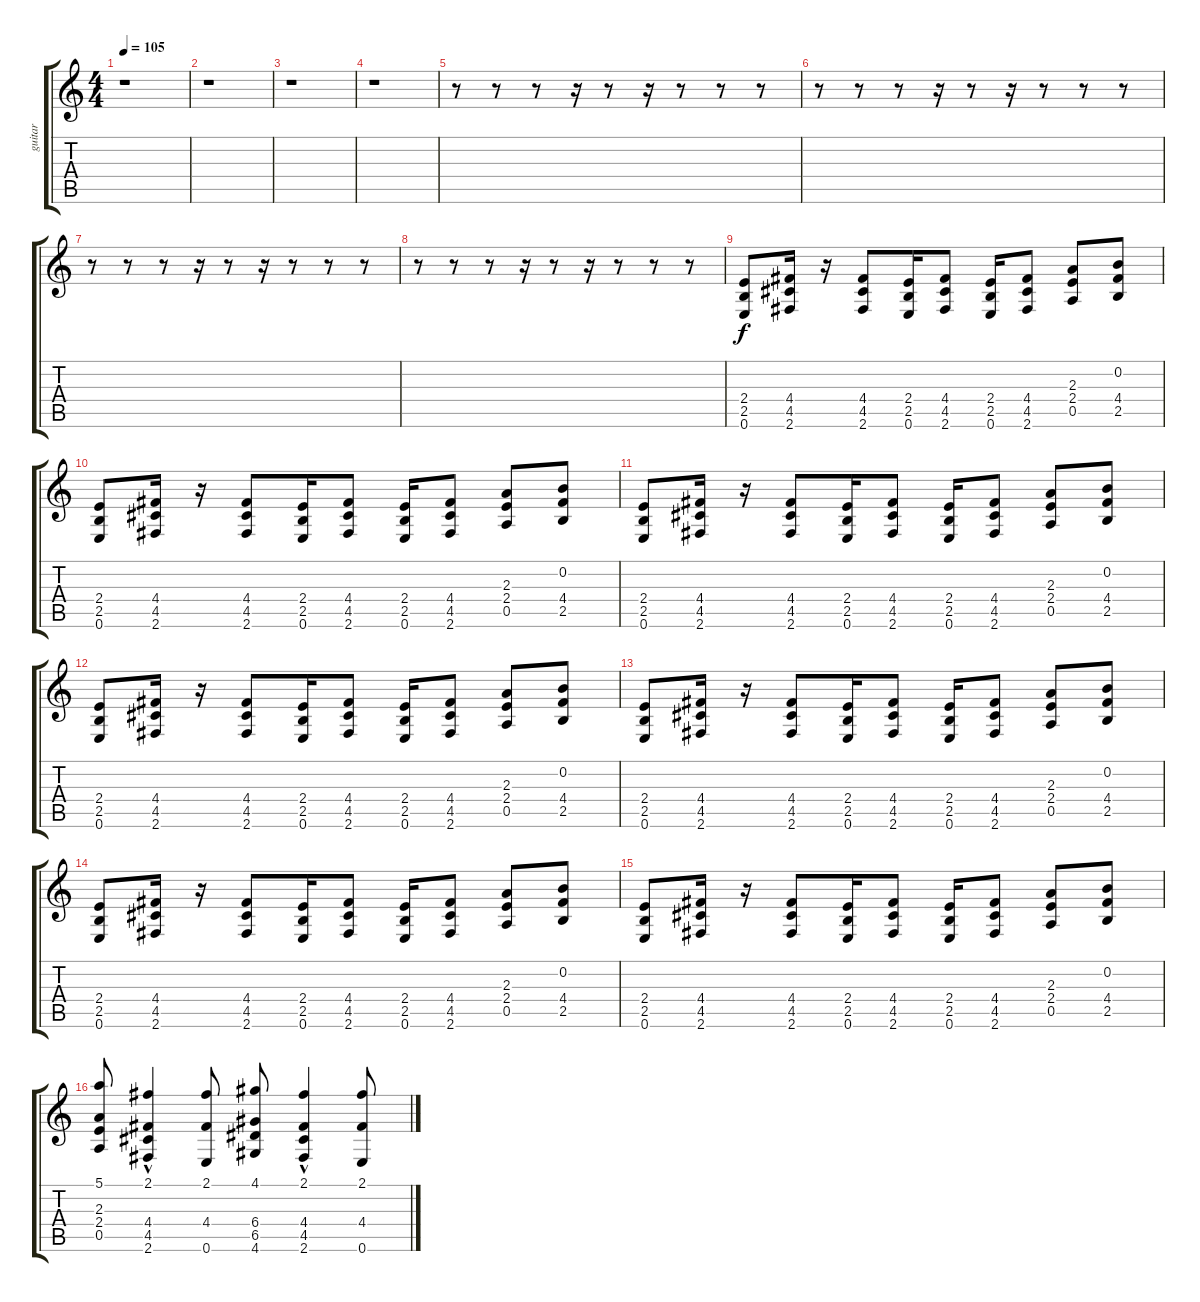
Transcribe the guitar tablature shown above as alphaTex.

\track ("guitar" "guitar") {instrument distortionguitar}
\staff {score tabs}
\tuning (E4 B3 G3 D3 A2 E2) {hide}
\ts (4 4)
\tempo 105
\clef g2
\ks c
r.1{dy f instrument distortionguitar} |
r.1 |
r.1 |
r.1 |
r.8 r.8 r.8 r.16 r.8 r.16 r.8 r.8 r.8 |
r.8 r.8 r.8 r.16 r.8 r.16 r.8 r.8 r.8 |
r.8 r.8 r.8 r.16 r.8 r.16 r.8 r.8 r.8 |
r.8 r.8 r.8 r.16 r.8 r.16 r.8 r.8 r.8 |
(2.4 2.5 0.6).8 (4.4 4.5 2.6).16 r.16 (4.4 4.5 2.6).8 (2.4 2.5 0.6).16 (4.4 4.5 2.6).8 (2.4 2.5 0.6).16 (4.4 4.5 2.6).8 (2.3 2.4 0.5).8 (0.2 4.4 2.5).8 |
(2.4 2.5 0.6).8 (4.4 4.5 2.6).16 r.16 (4.4 4.5 2.6).8 (2.4 2.5 0.6).16 (4.4 4.5 2.6).8 (2.4 2.5 0.6).16 (4.4 4.5 2.6).8 (2.3 2.4 0.5).8 (0.2 4.4 2.5).8 |
(2.4 2.5 0.6).8 (4.4 4.5 2.6).16 r.16 (4.4 4.5 2.6).8 (2.4 2.5 0.6).16 (4.4 4.5 2.6).8 (2.4 2.5 0.6).16 (4.4 4.5 2.6).8 (2.3 2.4 0.5).8 (0.2 4.4 2.5).8 |
(2.4 2.5 0.6).8 (4.4 4.5 2.6).16 r.16 (4.4 4.5 2.6).8 (2.4 2.5 0.6).16 (4.4 4.5 2.6).8 (2.4 2.5 0.6).16 (4.4 4.5 2.6).8 (2.3 2.4 0.5).8 (0.2 4.4 2.5).8 |
(2.4 2.5 0.6).8 (4.4 4.5 2.6).16 r.16 (4.4 4.5 2.6).8 (2.4 2.5 0.6).16 (4.4 4.5 2.6).8 (2.4 2.5 0.6).16 (4.4 4.5 2.6).8 (2.3 2.4 0.5).8 (0.2 4.4 2.5).8 |
(2.4 2.5 0.6).8 (4.4 4.5 2.6).16 r.16 (4.4 4.5 2.6).8 (2.4 2.5 0.6).16 (4.4 4.5 2.6).8 (2.4 2.5 0.6).16 (4.4 4.5 2.6).8 (2.3 2.4 0.5).8 (0.2 4.4 2.5).8 |
(2.4 2.5 0.6).8 (4.4 4.5 2.6).16 r.16 (4.4 4.5 2.6).8 (2.4 2.5 0.6).16 (4.4 4.5 2.6).8 (2.4 2.5 0.6).16 (4.4 4.5 2.6).8 (2.3 2.4 0.5).8 (0.2 4.4 2.5).8 |
(5.1 2.3 2.4 0.5).8 (2.1 4.4 4.5{hac} 2.6).4 (2.1 4.4 0.6).8 (4.1 6.4 6.5 4.6).8 (2.1 4.4 4.5{hac} 2.6).4 (2.1 4.4 0.6).8
